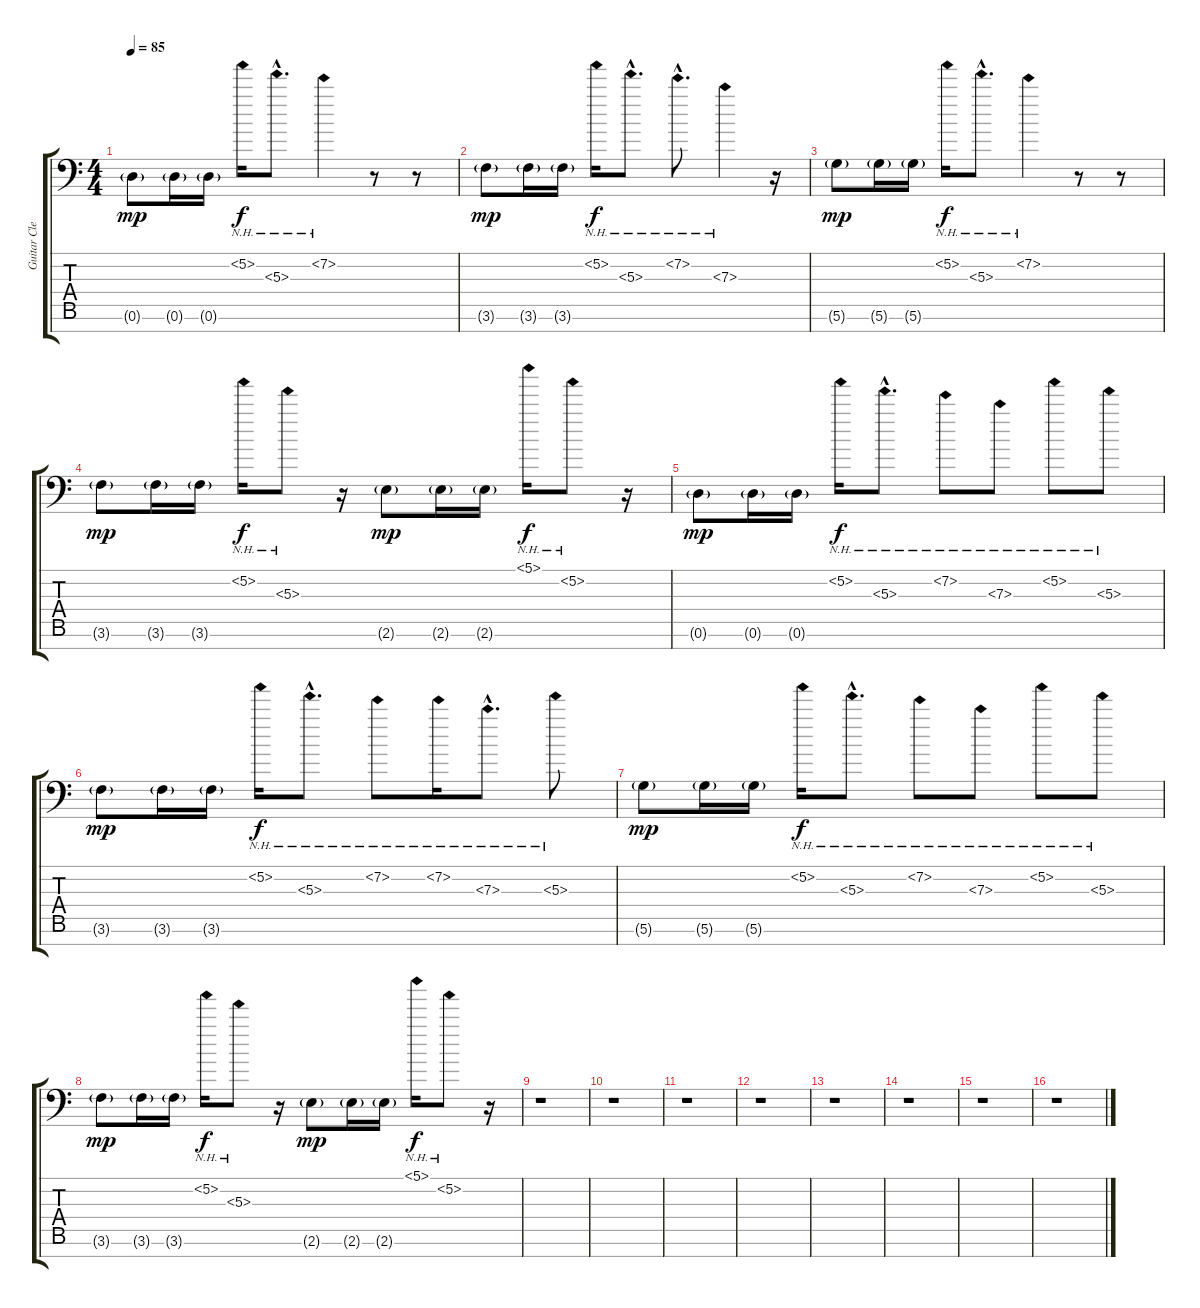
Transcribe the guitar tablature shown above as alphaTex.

\track ("Guitar Clean" "Guitar Cle") {instrument electricguitarclean}
\staff {score tabs}
\tuning (D4 A3 F3 C3 G2 D2 A1) {hide}
\ts (4 4)
\tempo 85
\clef f4
\ks c
0.6{g}.8{dy mp} 0.6{g}.16 0.6{g}.16 5.2{nh}.16{dy f} 5.3{nh hac}.8{d} 7.2{nh}.4 r.8 r.8 |
3.6{g}.8{dy mp} 3.6{g}.16 3.6{g}.16 5.2{nh}.16{dy f} 5.3{nh hac}.8{d} 7.2{nh hac}.8{d} 7.3{nh}.4 r.16 |
5.6{g}.8{dy mp} 5.6{g}.16 5.6{g}.16 5.2{nh}.16{dy f} 5.3{nh hac}.8{d} 7.2{nh}.4 r.8 r.8 |
3.6{g}.8{dy mp} 3.6{g}.16 3.6{g}.16 5.2{nh}.16{dy f} 5.3{nh}.8 r.16 2.6{g}.8{dy mp} 2.6{g}.16 2.6{g}.16 5.1{nh}.16{dy f} 5.2{nh}.8 r.16 |
0.6{g}.8{dy mp} 0.6{g}.16 0.6{g}.16 5.2{nh}.16{dy f} 5.3{nh hac}.8{d} 7.2{nh}.8 7.3{nh}.8 5.2{nh}.8 5.3{nh}.8 |
3.6{g}.8{dy mp} 3.6{g}.16 3.6{g}.16 5.2{nh}.16{dy f} 5.3{nh hac}.8{d} 7.2{nh}.8 7.2{nh}.16 7.3{nh hac}.8{d} 5.3{nh}.8 |
5.6{g}.8{dy mp} 5.6{g}.16 5.6{g}.16 5.2{nh}.16{dy f} 5.3{nh hac}.8{d} 7.2{nh}.8 7.3{nh}.8 5.2{nh}.8 5.3{nh}.8 |
3.6{g}.8{dy mp} 3.6{g}.16 3.6{g}.16 5.2{nh}.16{dy f} 5.3{nh}.8 r.16 2.6{g}.8{dy mp} 2.6{g}.16 2.6{g}.16 5.1{nh}.16{dy f} 5.2{nh}.8 r.16 |
r.1 |
r.1 |
r.1 |
r.1 |
r.1 |
r.1 |
r.1 |
r.1
